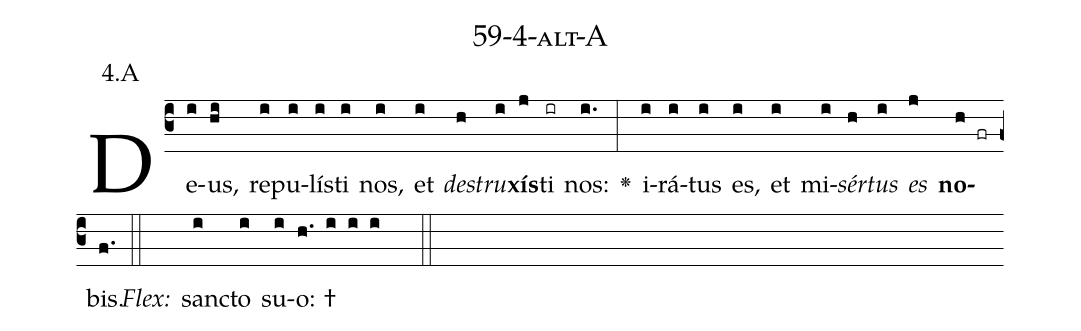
name: 59-4-alt-A;
annotation: 4.A;
%%
(c3)De(i)us,(hi) re(i)pu(i)lís(i)ti(i) nos,(i) et(i) <i>de</i>(h)<i>stru</i>(i)<b>xís</b>(j)ti(ir) nos:(i.) <v>\greheightstar</v>(:) i(i)rá(i)tus(i) es,(i) et(i) mi(i)<i>sér</i>(h)<i>tus</i>(i) <i>es</i>(j) <b>no</b>(h fr)bis.(f.) (::)
<i>Flex:</i>()  sanc(i)to(i) su(i)o: †(h. i i i  ::)

%E(i) u(h) o(i) u(j) a(h) e.(f.) (::)
